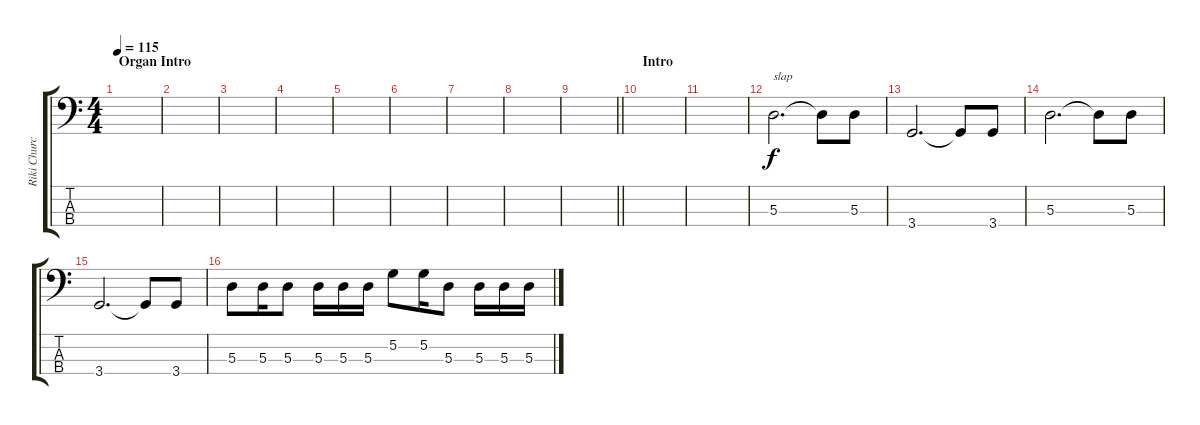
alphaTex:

\track ("Riki Church" "Riki Churc") {instrument electricbasspick}
\staff {score tabs}
\tuning (G2 D2 A1 E1) {hide}
\ts (4 4)
\section ("" "Organ Intro")
\tempo 115
\clef f4
\ks c
|
|
|
|
|
|
|
|
\barLineRight lightlight
|
\section ("" "Intro")
|
|
5.3.2{d txt "slap" instrument slapbass1} 5.3{t}.8 5.3.8 |
3.4.2{d} 3.4{t}.8 3.4.8 |
5.3.2{d} 5.3{t}.8 5.3.8 |
3.4.2{d} 3.4{t}.8 3.4.8 |
5.3.8{volume 11 instrument electricbasspick} 5.3.16 5.3.8 5.3.16 5.3.16 5.3.16 5.2.8 5.2.16 5.3.8 5.3.16 5.3.16 5.3.16
